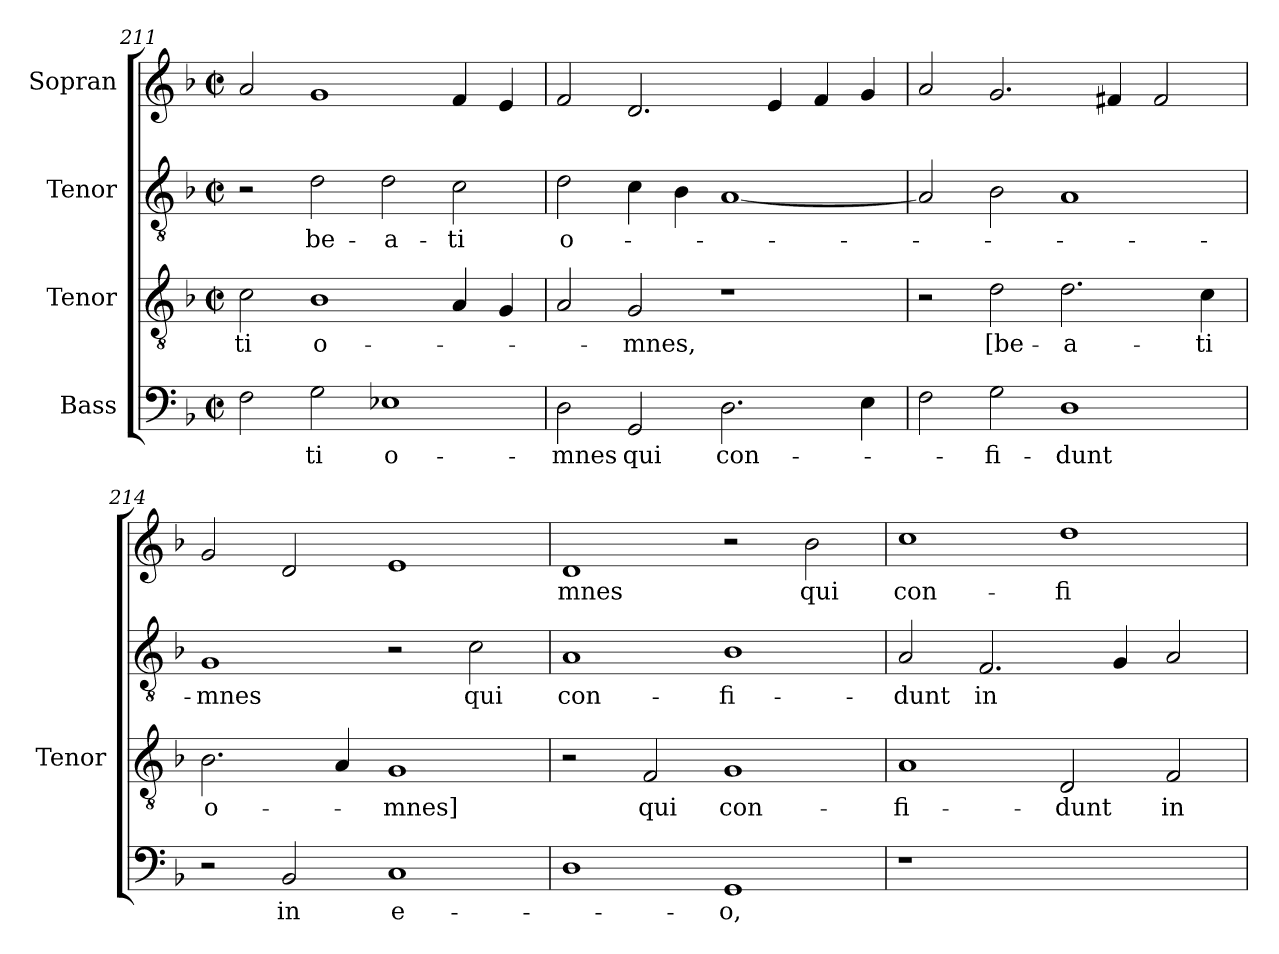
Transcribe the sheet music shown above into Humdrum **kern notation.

**kern	**text	**kern	**text	**kern	**text	**kern	**text
*part4	*part4	*part3	*part3	*part2	*part2	*part1	*part1
*staff4	*staff4	*staff3	*staff3	*staff2	*staff2	*staff1	*staff1
*I"Bass	*	*I"Tenor	*	*I"Tenor	*	*I"Sopran	*
*	*	*I'Tenor	*	*	*	*	*
*clefF4	*	*clefGv2	*	*clefGv2	*	*clefG2	*
*	*	*ITrd7c12	*	*ITrd7c12	*	*	*
*k[b-]	*	*k[b-]	*	*k[b-]	*	*k[b-]	*
*F:	*	*F:	*	*F:	*	*F:	*
*M2/2	*	*M2/2	*	*M2/2	*	*M2/2	*
*met(c|)	*	*met(c|)	*	*met(c|)	*	*met(c|)	*
=211	=211	=211	=211	=211	=211	=211	=211
!	!	!	!LO:LY:b:color=#000000	!	!	!	!
2Fi\	.	2Ci\	-ti	2r	.	2ai/	.
!	!LO:LY:b:color=#000000	!	!	!	!	!	!
!	!	!	!LO:LY:b:color=#000000	!	!	!	!
!	!	!	!	!	!LO:LY:b:color=#000000	!	!
2Gi\	-ti	1BB-i	o-	2Di\	be-	1gi	.
!	!LO:LY:b:color=#000000	!	!	!	!	!	!
!	!	!	!	!	!LO:LY:b:color=#000000	!	!
1E-Xi	o-	.	.	2Di\	-a-	.	.
!	!	!	!	!	!LO:LY:b:color=#000000	!	!
.	.	4AAi/	.	2Ci\	-ti	4fi/	.
.	.	4GGi/	.	.	.	4ei/	.
=212	=212	=212	=212	=212	=212	=212	=212
!	!LO:LY:b:color=#000000	!	!	!	!	!	!
!	!	!	!	!	!LO:LY:b:color=#000000	!	!
2Di\	-mnes	2AAi/	.	2Di\	o-	2fi/	.
!	!LO:LY:b:color=#000000	!	!	!	!	!	!
!	!	!	!LO:LY:b:color=#000000	!	!	!	!
2GGi/	qui	2GGi/	-mnes,	4Ci\	.	2.di/	.
.	.	.	.	4BB-i\	.	.	.
!	!LO:LY:b:color=#000000	!	!	!	!	!	!
2.Di\	con-	1r	.	[<1AAi	.	.	.
.	.	.	.	.	.	4ei/	.
.	.	.	.	.	.	4fi/	.
4Ei\	.	.	.	.	.	4gi/	.
=213	=213	=213	=213	=213	=213	=213	=213
2Fi\	.	2r	.	2AAi/]	.	2ai/	.
!	!LO:LY:b:color=#000000	!	!	!	!	!	!
!	!	!	!LO:LY:b:color=#000000	!	!	!	!
2Gi\	-fi-	2Di\	[be-	2BB-i\	.	2.gi/	.
!	!LO:LY:b:color=#000000	!	!	!	!	!	!
!	!	!	!LO:LY:b:color=#000000	!	!	!	!
1Di	-dunt	2.Di\	-a-	1AAi	.	.	.
.	.	.	.	.	.	4f#Xi/	.
.	.	.	.	.	.	2f#i/	.
!	!	!	!LO:LY:b:color=#000000	!	!	!	!
.	.	4Ci\	-ti	.	.	.	.
!!LO:PB:g=z
=214	=214	=214	=214	=214	=214	=214	=214
!	!	!	!LO:LY:b:color=#000000	!	!	!	!
!	!	!	!	!	!LO:LY:b:color=#000000	!	!
2r	.	2.BB-i\	o-	1GGi	-mnes	2gi/	.
!	!LO:LY:b:color=#000000	!	!	!	!	!	!
2BB-i/	in	.	.	.	.	2di/	.
.	.	4AAi/	.	.	.	.	.
!	!LO:LY:b:color=#000000	!	!	!	!	!	!
!	!	!	!LO:LY:b:color=#000000	!	!	!	!
1Ci	e-	1GGi	-mnes]	2r	.	1ei	.
!	!	!	!	!	!LO:LY:b:color=#000000	!	!
.	.	.	.	2Ci\	qui	.	.
=215	=215	=215	=215	=215	=215	=215	=215
!	!	!	!	!	!LO:LY:b:color=#000000	!	!
!	!	!	!	!	!	!	!LO:LY:b:color=#000000
1Di	.	2r	.	1AAi	con-	1di	-mnes
!	!	!	!LO:LY:b:color=#000000	!	!	!	!
.	.	2FFi/	qui	.	.	.	.
!	!LO:LY:b:color=#000000	!	!	!	!	!	!
!	!	!	!LO:LY:b:color=#000000	!	!	!	!
!	!	!	!	!	!LO:LY:b:color=#000000	!	!
1GGi	-o,	1GGi	con-	1BB-i	-fi-	2r	.
!	!	!	!	!	!	!	!LO:LY:b:color=#000000
.	.	.	.	.	.	2b-i\	qui
=216	=216	=216	=216	=216	=216	=216	=216
!LO:N:vis=1	!	!	!	!	!	!	!
!	!	!	!LO:LY:b:color=#000000	!	!	!	!
!	!	!	!	!	!LO:LY:b:color=#000000	!	!
!	!	!	!	!	!	!	!LO:LY:b:color=#000000
1r	.	1AAi	-fi-	2AAi/	-dunt	1cci	con-
!	!	!	!	!	!LO:LY:b:color=#000000	!	!
.	.	.	.	2.FFi/	in	.	.
!	!	!	!LO:LY:b:color=#000000	!	!	!	!
!	!	!	!	!	!	!	!LO:LY:b:color=#000000
1ryy	.	2DDi/	-dunt	.	.	1ddi	-fi-
.	.	.	.	4GGi/	.	.	.
!	!	!	!LO:LY:b:color=#000000	!	!	!	!
.	.	2FFi/	in	2AAi/	.	.	.
=	=	=	=	=	=	=	=
*-	*-	*-	*-	*-	*-	*-	*-
